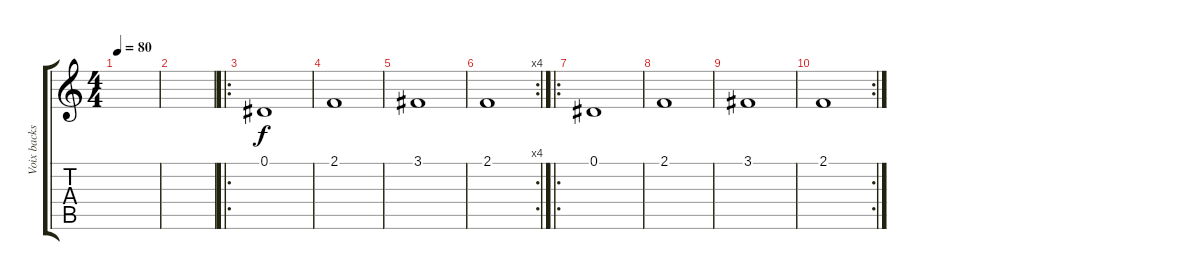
\track ("Voix backstage/Violon/sampler/gratte2" "Voix backs") {instrument choiraahs}
\staff {score tabs}
\tuning (Eb4 Bb3 Gb3 Db3 Ab2 Eb2) {hide}
\ts (4 4)
\tempo 80
\clef g2
\ks c
|
|
\ro
0.1.1 |
2.1.1 |
3.1.1 |
\rc 4
2.1.1 |
\ro
0.1.1 |
2.1.1 |
3.1.1 |
\rc 2
2.1.1
